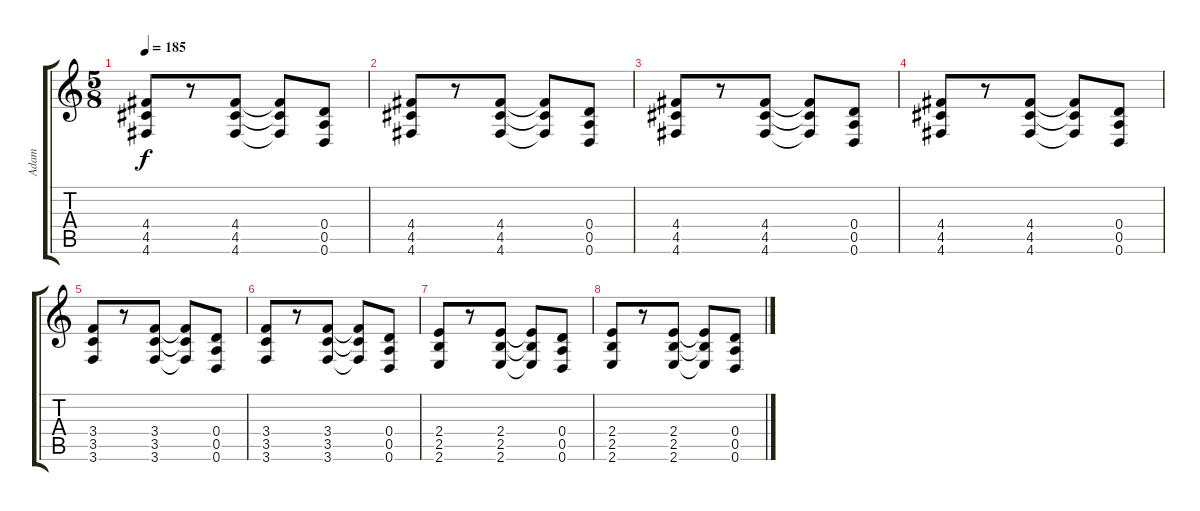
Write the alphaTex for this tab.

\track ("Adam" "Adam") {instrument electricguitarjazz}
\staff {score tabs}
\tuning (E4 B3 G3 D3 A2 D2) {hide}
\ts (5 8)
\tempo 185
\clef g2
\ks c
(4.4 4.5 4.6).8{dy f} r.8 (4.4 4.5 4.6).8 (4.4{t} 4.5{t} 4.6{t}).8 (0.4 0.5 0.6).8 |
(4.4 4.5 4.6).8 r.8 (4.4 4.5 4.6).8 (4.4{t} 4.5{t} 4.6{t}).8 (0.4 0.5 0.6).8 |
(4.4 4.5 4.6).8 r.8 (4.4 4.5 4.6).8 (4.4{t} 4.5{t} 4.6{t}).8 (0.4 0.5 0.6).8 |
(4.4 4.5 4.6).8 r.8 (4.4 4.5 4.6).8 (4.4{t} 4.5{t} 4.6{t}).8 (0.4 0.5 0.6).8 |
(3.4 3.5 3.6).8 r.8 (3.4 3.5 3.6).8 (3.4{t} 3.5{t} 3.6{t}).8 (0.4 0.5 0.6).8 |
(3.4 3.5 3.6).8 r.8 (3.4 3.5 3.6).8 (3.4{t} 3.5{t} 3.6{t}).8 (0.4 0.5 0.6).8 |
(2.4 2.5 2.6).8 r.8 (2.4 2.5 2.6).8 (2.4{t} 2.5{t} 2.6{t}).8 (0.4 0.5 0.6).8 |
(2.4 2.5 2.6).8 r.8 (2.4 2.5 2.6).8 (2.4{t} 2.5{t} 2.6{t}).8 (0.4 0.5 0.6).8
